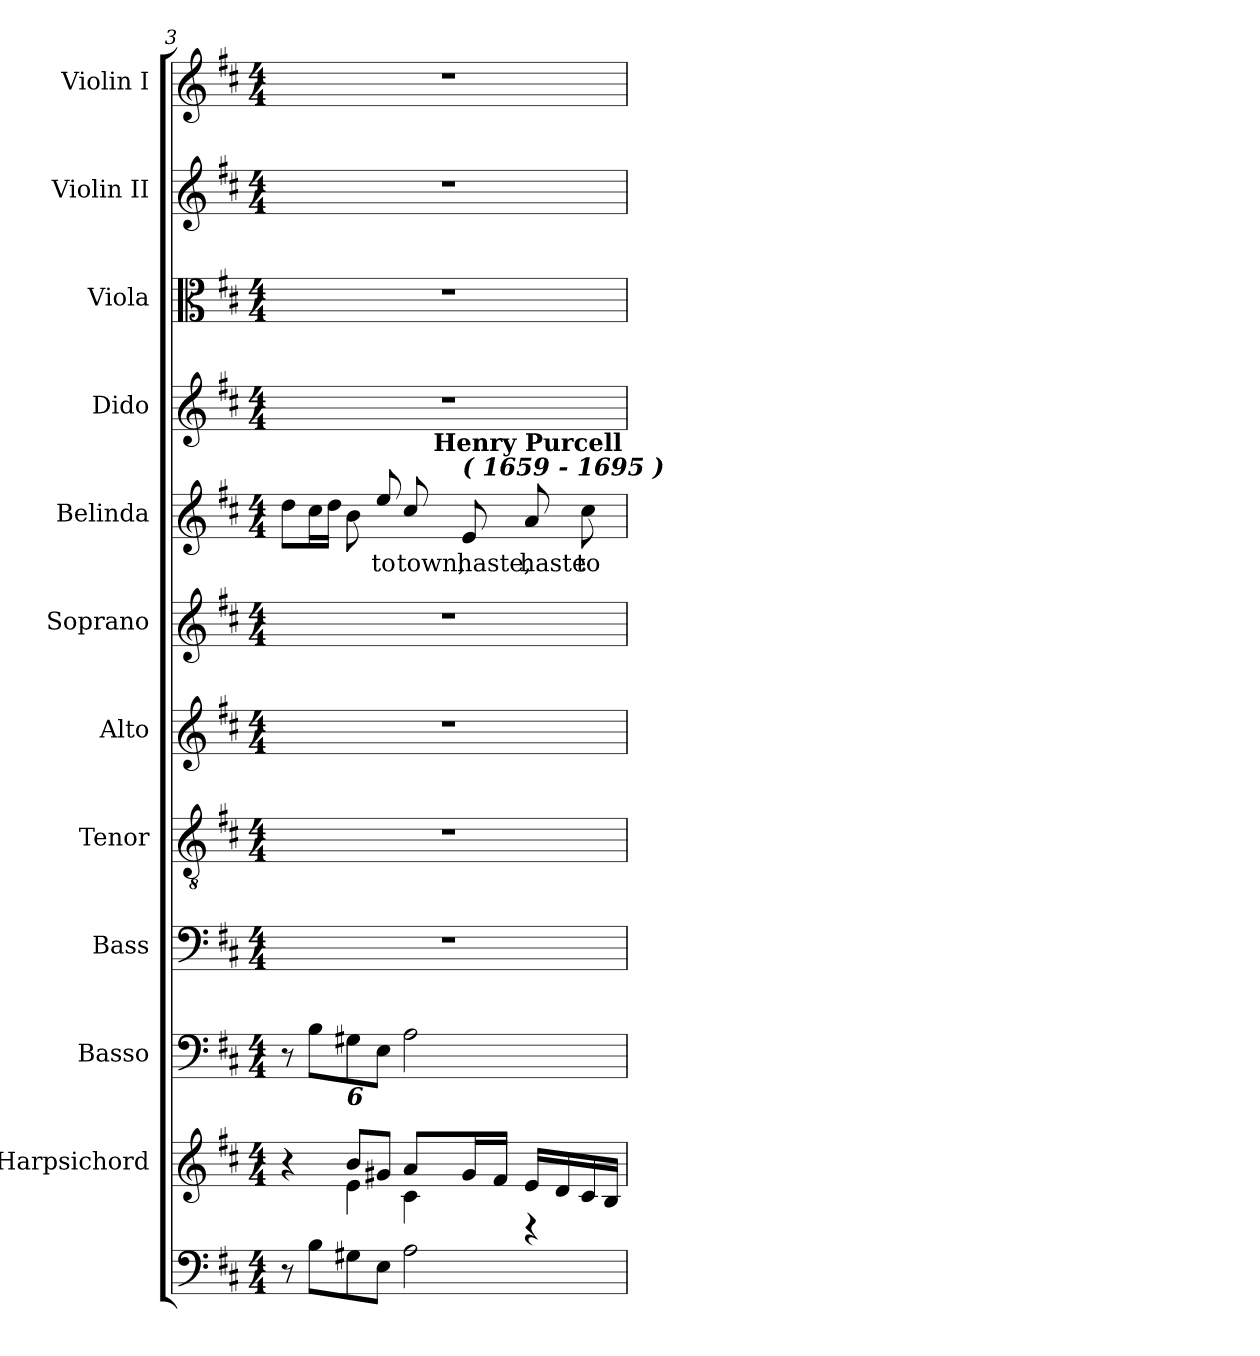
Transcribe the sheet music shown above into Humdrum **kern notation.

**kern	**kern	**kern	**kern	**kern	**kern	**kern	**kern	**text	**kern	**kern	**kern	**kern
*part12	*part11	*part10	*part9	*part8	*part7	*part6	*part5	*part5	*part4	*part3	*part2	*part1
*staff12	*staff11	*staff10	*staff9	*staff8	*staff7	*staff6	*staff5	*staff5	*staff4	*staff3	*staff2	*staff1
*	*I"Harpsichord	*I"Basso	*I"Bass	*I"Tenor	*I"Alto	*I"Soprano	*I"Belinda	*	*I"Dido	*I"Viola	*I"Violin II	*I"Violin I
*	*I'Harps.	*I'B.	*I'B.	*I'T.	*I'A.	*I'S.	*I'Bel.	*	*	*I'Vla.	*I'Vln. II	*I'Vln. I
*clefF4	*clefG2	*clefF4	*clefF4	*clefGv2	*clefG2	*clefG2	*clefG2	*	*clefG2	*clefC3	*clefG2	*clefG2
*	*	*	*	*ITrd7c12	*	*	*	*	*	*	*	*
*k[f#c#]	*k[f#c#]	*k[f#c#]	*k[f#c#]	*k[f#c#]	*k[f#c#]	*k[f#c#]	*k[f#c#]	*	*k[f#c#]	*k[f#c#]	*k[f#c#]	*k[f#c#]
*D:	*D:	*D:	*D:	*D:	*D:	*D:	*D:	*	*D:	*D:	*D:	*D:
*M4/4	*M4/4	*M4/4	*M4/4	*M4/4	*M4/4	*M4/4	*M4/4	*	*M4/4	*M4/4	*M4/4	*M4/4
=3	=3	=3	=3	=3	=3	=3	=3	=3	=3	=3	=3	=3
*	*^	*	*	*	*	*	*^	*	*	*	*	*
8r	4r	4ryy	8r	1r	1r	1r	1r	8ddi\L	2ryy	.	1r	1r	1r	1r
8Bi\L	.	.	8Bi\L	.	.	.	.	16cc#i\L	.	.	.	.	.	.
.	.	.	.	.	.	.	.	16ddi\JJ	.	.	.	.	.	.
!	!	!	!LO:TX:b:Bi:t=6	!	!	!	!	!	!	!	!	!	!	!
8G#Xi\	8bi/L	4ei\	8G#Xi\	.	.	.	.	8bi\	.	.	.	.	.	.
!	!	!	!	!	!	!	!	!	!	!LO:LY:b:color=#000000	!	!	!	!
8Ei\J	8g#Xi/J	.	8Ei\J	.	.	.	.	8eei/	.	to	.	.	.	.
!	!	!	!	!	!	!	!	!	!	!LO:LY:b:color=#000000	!	!	!	!
2Ai\	8ai/L	4c#i\	2Ai\	.	.	.	.	8cc#i/	32ryy	town,	.	.	.	.
.	.	.	.	.	.	.	.	.	64ryy	.	.	.	.	.
.	.	.	.	.	.	.	.	.	512ryy	.	.	.	.	.
!	!	!	!	!	!	!	!	!	!LO:TX:a:B:t=Henry Purcell	!	!	!	!	!
.	.	.	.	.	.	.	.	.	4ryy	.	.	.	.	.
!	!	!	!	!	!	!	!	!LO:TX:a:Bi:t=( 1659 - 1695 )	!	!	!	!	!	!
!	!	!	!	!	!	!	!	!	!	!LO:LY:b:color=#000000	!	!	!	!
.	16g#i/L	.	.	.	.	.	.	8ei/	.	haste,	.	.	.	.
.	16f#i/JJ	.	.	.	.	.	.	.	.	.	.	.	.	.
!	!	!	!	!	!	!	!	!	!	!LO:LY:b:color=#000000	!	!	!	!
.	16ei/LL	4r	.	.	.	.	.	8ai/	.	haste	.	.	.	.
.	.	.	.	.	.	.	.	.	8ryy	.	.	.	.	.
.	16di/	.	.	.	.	.	.	.	.	.	.	.	.	.
!	!	!	!	!	!	!	!	!	!	!LO:LY:b:color=#000000	!	!	!	!
.	16c#i/	.	.	.	.	.	.	8cc#i\	.	to	.	.	.	.
.	.	.	.	.	.	.	.	.	16ryy	.	.	.	.	.
.	16Bi/JJ	.	.	.	.	.	.	.	.	.	.	.	.	.
.	.	.	.	.	.	.	.	.	128..ryy	.	.	.	.	.
*	*v	*v	*	*	*	*	*	*v	*v	*	*	*	*	*
=	=	=	=	=	=	=	=	=	=	=	=	=
*-	*-	*-	*-	*-	*-	*-	*-	*-	*-	*-	*-	*-
